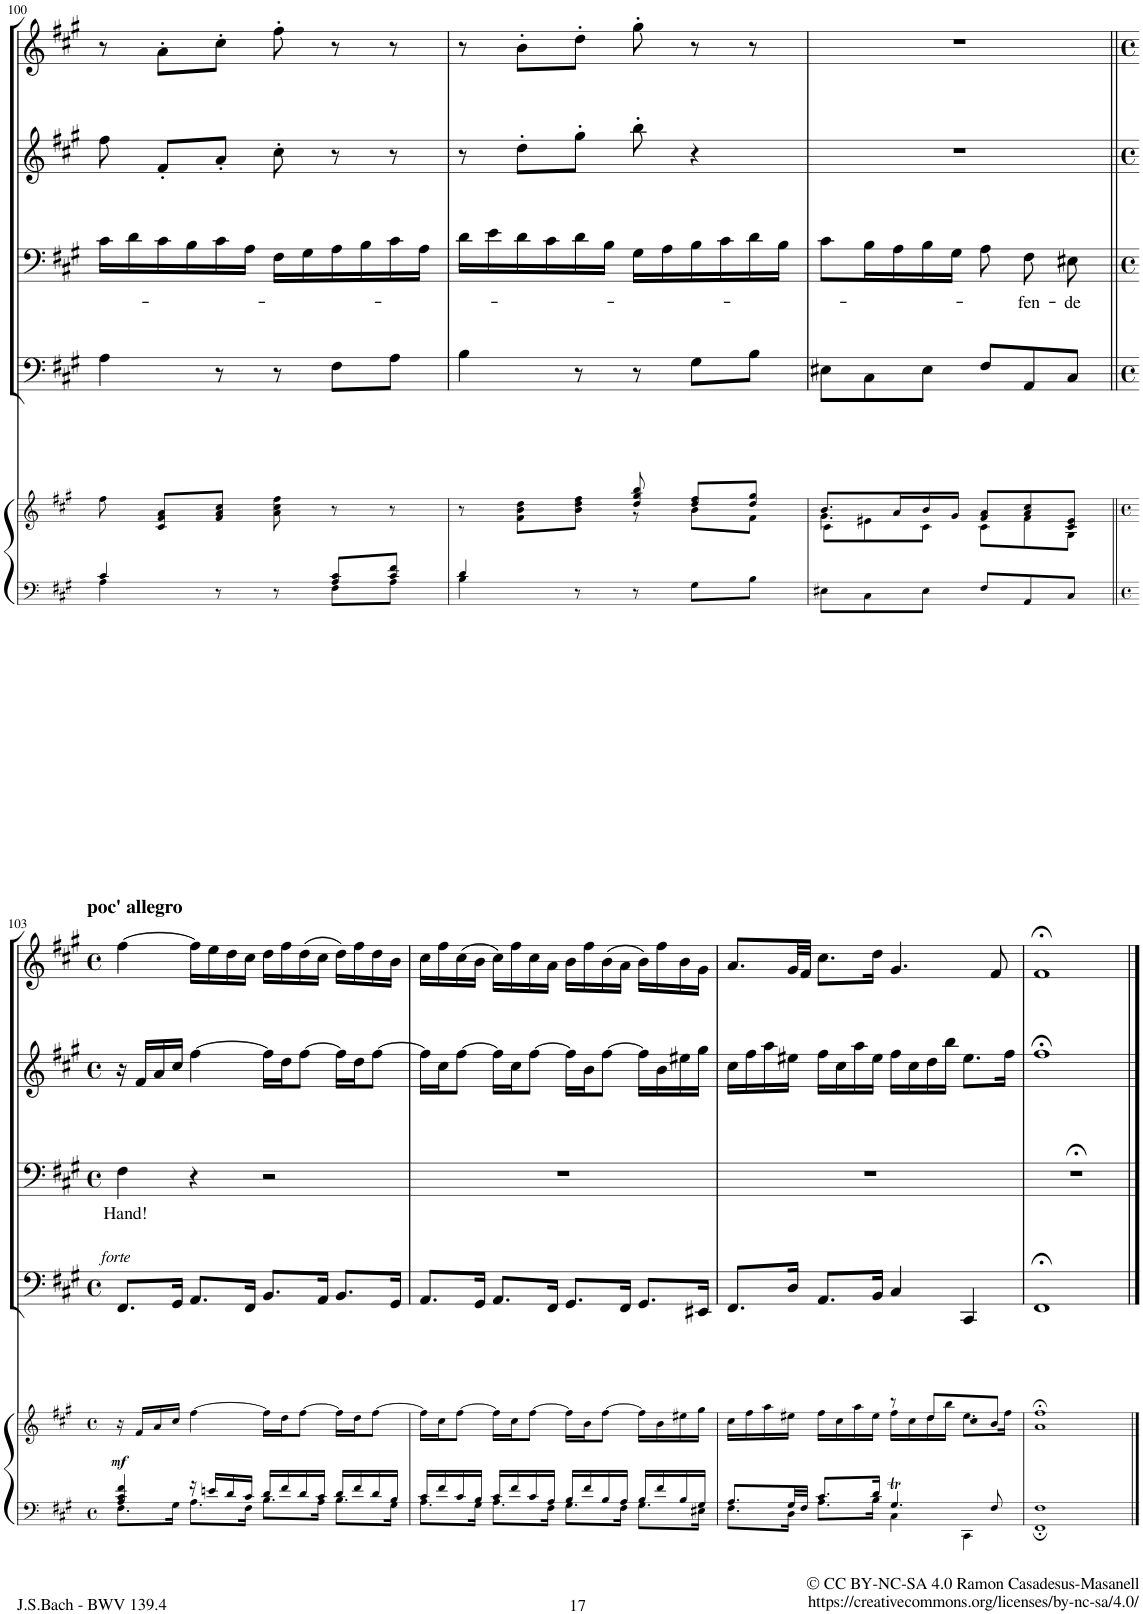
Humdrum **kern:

**kern	**kern	**dynam	**kern	**dynam	**kern	**text	**kern	**kern
*part5	*part5	*part5	*part4	*part4	*part3	*part3	*part2	*part1
*staff6	*staff5	*staff5/6	*staff4	*staff4	*staff3	*staff3	*staff2	*staff1
*I"Piano reduction	*	*	*I"Continuo	*	*I"Basso	*	*I"Violino	*I"Oboe d'amore I, II
*I'Pno	*	*	*	*	*	*	*I'Vln	*I'Ob
!!LO:PB:g=z
*clefF4	*clefG2	*	*clefF4	*	*clefF4	*	*clefG2	*clefG2
*k[f#c#g#]	*k[f#c#g#]	*	*k[f#c#g#]	*	*k[f#c#g#]	*	*k[f#c#g#]	*k[f#c#g#]
*M6/8	*M6/8	*	*M6/8	*	*M6/8	*	*M6/8	*M6/8
=100	=100	=100	=100	=100	=100	=100	=100	=100
*^	*	*	*	*	*	*	*	*
4c#/	4A\	8ff#\	.	4A\	.	16c#\LL	.	8ff#\	8r
.	.	.	.	.	.	16d\	.	.	.
.	.	8c#/ 8f#/ 8a/L	.	.	.	16c#\	.	8f#'/L	8a'\L
.	.	.	.	.	.	16B\	.	.	.
8r	8ryy	8f#/ 8a/ 8cc#/J	.	8r	.	16c#\	.	8a'/J	8cc#'\J
.	.	.	.	.	.	16A\JJ	.	.	.
8r	8ryy	8a\ 8cc#\ 8ff#\	.	8r	.	16F#\LL	.	8cc#'\	8ff#'\
.	.	.	.	.	.	16G#\	.	.	.
8A/ 8c#/L	8F#\L	8r	.	8F#\L	.	16A\	.	8r	8r
.	.	.	.	.	.	16B\	.	.	.
8c#/ 8f#/J	8A\J	8r	.	8A\J	.	16c#\	.	8r	8r
.	.	.	.	.	.	16A\JJ	.	.	.
=101	=101	=101	=101	=101	=101	=101	=101	=101	=101
*	*	*^	*	*	*	*	*	*	*
4d/	4B\	8r	4.ryy	.	4B\	.	16d\LL	.	8r	8r
.	.	.	.	.	.	.	16e\	.	.	.
.	.	8f#\ 8b\ 8dd\L	.	.	.	.	16d\	.	8dd'\L	8b'\L
.	.	.	.	.	.	.	16c#\	.	.	.
8r	8ryy	8b\ 8dd\ 8ff#\J	.	.	8r	.	16d\	.	8gg#'\J	8dd'\J
.	.	.	.	.	.	.	16B\JJ	.	.	.
8r	4.ryy	8dd/ 8gg#/ 8bb/	8r	.	8r	.	16G#\LL	.	8bb'\	8gg#'\
.	.	.	.	.	.	.	16A\	.	.	.
8G#\L	.	8dd/ 8ff#/L	8b\L	.	8G#\L	.	16B\	.	4r	8r
.	.	.	.	.	.	.	16c#\	.	.	.
8B\J	.	8dd/ 8gg#/J	8f#\J	.	8B\J	.	16d\	.	.	8r
.	.	.	.	.	.	.	16B\JJ	.	.	.
*v	*v	*	*	*	*	*	*	*	*	*
=102	=102	=102	=102	=102	=102	=102	=102	=102	=102
*	*	*^	*	*	*	*	*	*	*
8E#X\L	8.b/L	8c#\L	4.g#\	.	8E#X\L	.	8c#\L	.	2.r	2.r
8C#\	.	8e#X\	.	.	8C#\	.	16B\L	.	.	.
.	16a/L	.	.	.	.	.	16A\	.	.	.
8E#\J	16b/	8c#\J	.	.	8E#\J	.	16B\	.	.	.
.	16g#/JJ	.	.	.	.	.	16G#\JJ	.	.	.
8F#/L	8f#/ 8a/L	8c#\L	4.ryy	.	8F#/L	.	8A\	.	.	.
!	!	!	!	!	!	!	!	!LO:LY:b	!	!
8AA/	8a/ 8cc#/	8f#\	.	.	8AA/	.	8F#\	-fen-	.	.
!	!	!	!	!	!	!	!	!LO:LY:b	!	!
8C#/J	8c#/ 8e#/J	8G#\J	.	.	8C#/J	.	8E#X\	-de	.	.
*	*v	*v	*v	*	*	*	*	*	*	*
!!LO:LB:g=z
=103||	=103||	=103||	=103||	=103||	=103||	=103||	=103||	=103||
*M4/4	*M4/4	*	*M4/4	*	*M4/4	*	*M4/4	*M4/4
*met(c)	*met(c)	*	*met(c)	*	*met(c)	*	*met(c)	*met(c)
*^	*^	*	*	*	*	*	*	*
!	!	!	!	!	!	!	!	!	!	!LO:TX:a:B:t=poc' allegro
!	!	!	!	!LO:DY:b	!	!LO:DY:a	!	!LO:LY:b	!	!
*	*	*v	*v	*	*	*	*	*	*	*
4A/ 4c#/ 4f#/	8.F#\L	16r	mf	8.FF#/L	other-dynamics	4F#\	Hand!	16r	[4ff#\
.	.	16f#/LL	.	.	.	.	.	16f#/LL	.
.	.	16a/	.	.	.	.	.	16a/	.
.	16G#\Jk	16cc#/JJ	.	16GG#/Jk	.	.	.	16cc#/JJ	.
16r	8.A\L	[4ff#\	.	8.AA/L	.	4r	.	[4ff#\	16ff#\LL]
16en/LL	.	.	.	.	.	.	.	.	16ee\
16d/	.	.	.	.	.	.	.	.	16dd\
16c#/JJ	16F#\Jk	.	.	16FF#/Jk	.	.	.	.	16cc#\JJ
16d/LL	8.B\L	16ff#\LL]	.	8.BB/L	.	2r	.	16ff#\LL]	16dd\LL
16f#/	.	16dd\J	.	.	.	.	.	16dd\J	16ff#\
16d/	.	[8ff#\J	.	.	.	.	.	[8ff#\J	(16dd\
16c#/JJ	16A\Jk	.	.	16AA/Jk	.	.	.	.	16cc#\JJ
16d/LL	8.B\L	16ff#\LL]	.	8.BB/L	.	.	.	16ff#\LL]	16dd\LL)
16f#/	.	16dd\J	.	.	.	.	.	16dd\J	16ff#\
16d/	.	[8ff#\J	.	.	.	.	.	[8ff#\J	16dd\
16B/JJ	16G#\Jk	.	.	16GG#/Jk	.	.	.	.	16b\JJ
=104	=104	=104	=104	=104	=104	=104	=104	=104	=104
16c#/LL	8.A\L	16ff#\LL]	.	8.AA/L	.	1r	.	16ff#\LL]	16cc#\LL
16f#/	.	16cc#\J	.	.	.	.	.	16cc#\J	16ff#\
16c#/	.	[8ff#\J	.	.	.	.	.	[8ff#\J	(16cc#\
16B/JJ	16G#\Jk	.	.	16GG#/Jk	.	.	.	.	16b\JJ
16c#/LL	8.A\L	16ff#\LL]	.	8.AA/L	.	.	.	16ff#\LL]	16cc#\LL)
16f#/	.	16cc#\J	.	.	.	.	.	16cc#\J	16ff#\
16c#/	.	[8ff#\J	.	.	.	.	.	[8ff#\J	16cc#\
16A/JJ	16F#\Jk	.	.	16FF#/Jk	.	.	.	.	16a\JJ
16B/LL	8.G#\L	16ff#\LL]	.	8.GG#/L	.	.	.	16ff#\LL]	16b\LL
16f#/	.	16b\J	.	.	.	.	.	16b\J	16ff#\
16B/	.	[8ff#\J	.	.	.	.	.	[8ff#\J	(16b\
16A/JJ	16F#\Jk	.	.	16FF#/Jk	.	.	.	.	16a\JJ
16B/LL	8.G#\L	16ff#\LL]	.	8.GG#/L	.	.	.	16ff#\LL]	16b\LL)
16f#/	.	16b\	.	.	.	.	.	16b\	16ff#\
16B/	.	16ee#X\	.	.	.	.	.	16ee#X\	16b\
16G#/JJ	16E#X\Jk	16gg#\JJ	.	16EE#X/Jk	.	.	.	16gg#\JJ	16g#\JJ
=105	=105	=105	=105	=105	=105	=105	=105	=105	=105
*	*	*^	*	*	*	*	*	*	*
8.A/L	8.F#\L	2ryy	16cc#\LL	.	8.FF#/L	.	1r	.	16cc#\LL	8.a/L
.	.	.	16ff#\	.	.	.	.	.	16ff#\	.
.	.	.	16aa\	.	.	.	.	.	16aa\	.
32G#/LL	16D\Jk	.	16ee#X\JJ	.	16D/Jk	.	.	.	16ee#X\JJ	32g#/LL
32F#/JJJ	.	.	.	.	.	.	.	.	.	32f#/JJJ
8.c#/L	8.A\L	.	16ff#\LL	.	8.AA/L	.	.	.	16ff#\LL	8.cc#\L
.	.	.	16cc#\	.	.	.	.	.	16cc#\	.
.	.	.	16aa\	.	.	.	.	.	16aa\	.
16d/Jk	16B\Jk	.	16ee#\JJ	.	16BB/Jk	.	.	.	16ee#\JJ	16dd\Jk
4.G#t/	4C#\	8r	16ff#\LL	.	4C#/	.	.	.	16ff#\LL	4.g#/
.	.	.	16cc#\	.	.	.	.	.	16cc#\	.
.	.	8dd/L	16dd\	.	.	.	.	.	16dd\	.
.	.	.	16bb\JJ	.	.	.	.	.	16bb\JJ	.
.	4CC#\	8cc#/	8.ee#\L	.	4CC#/	.	.	.	8.ee#\L	.
8F#/	.	8b/J	.	.	.	.	.	.	.	8f#/
.	.	.	16ff#\Jk	.	.	.	.	.	16ff#\Jk	.
*v	*v	*	*	*	*	*	*	*	*	*
*	*v	*v	*	*	*	*	*	*	*
=106	=106	=106	=106	=106	=106	=106	=106	=106
1FF#; 1F#;	1a;< 1ff#;<	.	1FF#;<	.	1r;<	.	1ff#;<	1f#;<
==	==	==	==	==	==	==	==	==
*-	*-	*-	*-	*-	*-	*-	*-	*-
